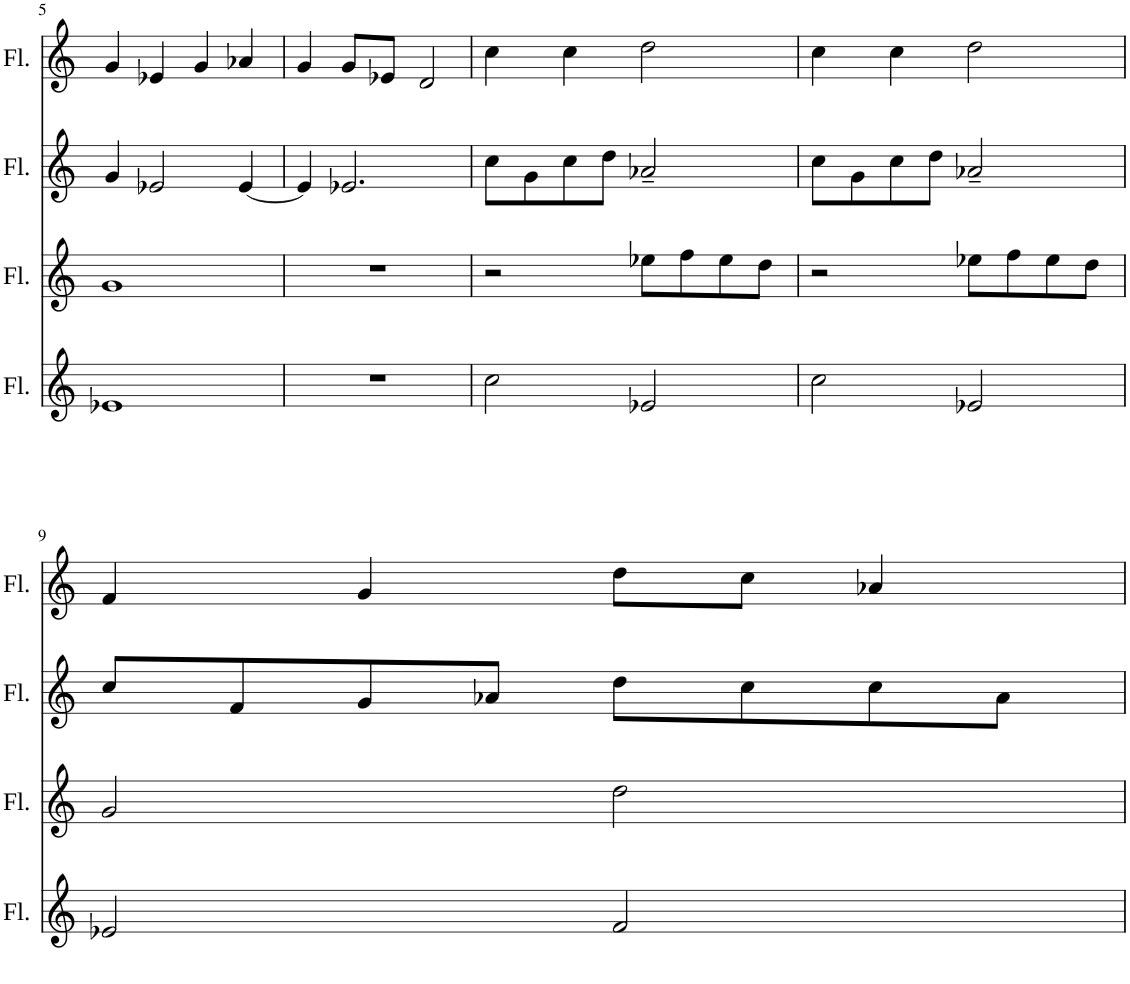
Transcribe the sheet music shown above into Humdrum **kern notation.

**kern	**kern	**kern	**kern
*part4	*part3	*part2	*part1
*staff4	*staff3	*staff2	*staff1
*I"Flute	*I"Flute	*I"Flute	*I"Flute
*I'Fl.	*I'Fl.	*I'Fl.	*I'Fl.
!!LO:PB:g=z
*clefG2	*clefG2	*clefG2	*clefG2
*k[]	*k[]	*k[]	*k[]
*M4/4	*M4/4	*M4/4	*M4/4
=5	=5	=5	=5
1e-X	1g	4g/	4g/
.	.	2e-X/	4e-X/
.	.	.	4g/
.	.	[4e-/	4a-X/
=6	=6	=6	=6
1r	1r	4e-/]	4g/
.	.	2.e-X/	8g/L
.	.	.	8e-X/J
.	.	.	2d/
=7	=7	=7	=7
2cc\	2r	8cc\L	4cc\
.	.	8g\	.
.	.	8cc\	4cc\
.	.	8dd\J	.
2e-X/	8ee-X\L	2a-X~/	2dd\
.	8ff\	.	.
.	8ee-\	.	.
.	8dd\J	.	.
=8	=8	=8	=8
2cc\	2r	8cc\L	4cc\
.	.	8g\	.
.	.	8cc\	4cc\
.	.	8dd\J	.
2e-X/	8ee-X\L	2a-X~/	2dd\
.	8ff\	.	.
.	8ee-\	.	.
.	8dd\J	.	.
!!LO:LB:g=z
=9	=9	=9	=9
2e-X/	2g/	8cc/L	4f/
.	.	8f/	.
.	.	8g/	4g/
.	.	8a-X/J	.
2f/	2dd\	8dd\L	8dd\L
.	.	8cc\	8cc\J
.	.	8cc\	4a-X/
.	.	8a-\J	.
=	=	=	=
*-	*-	*-	*-
